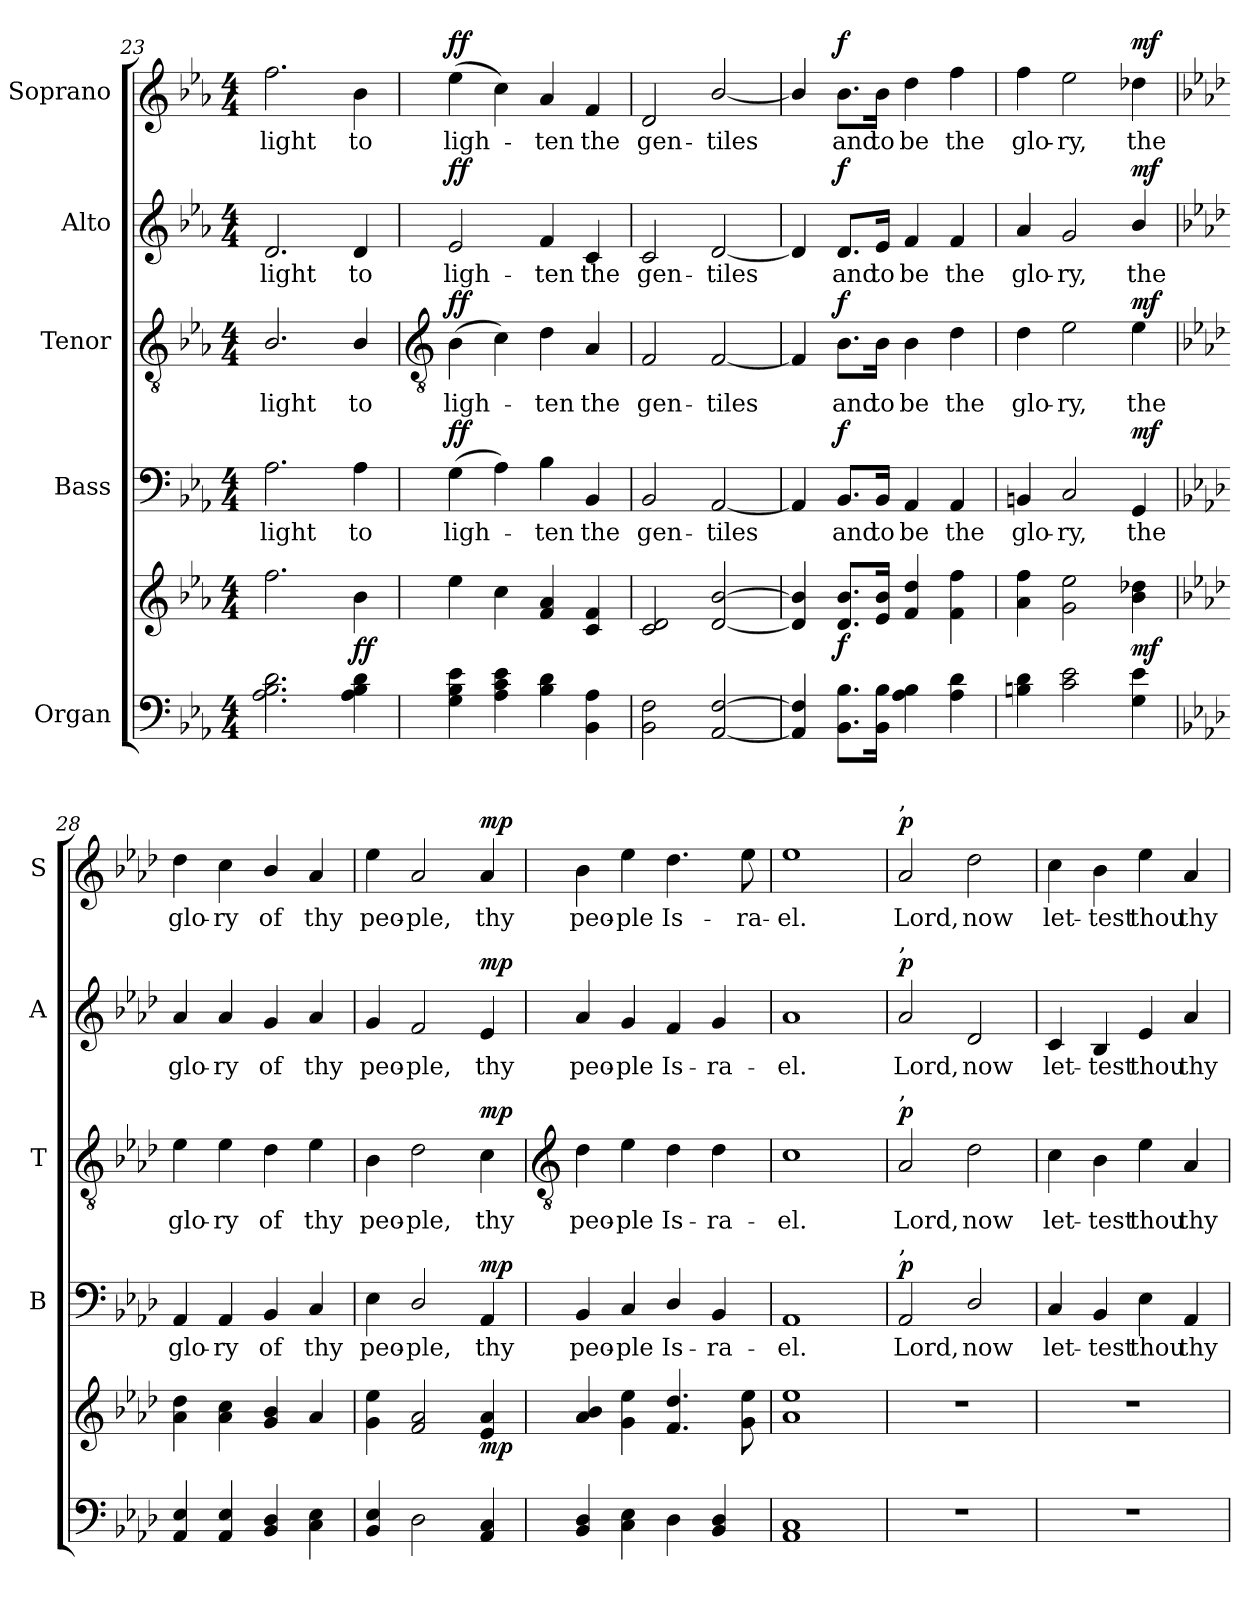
**kern	**kern	**dynam	**kern	**text	**dynam	**kern	**text	**dynam	**kern	**text	**dynam	**kern	**text	**dynam
*part5	*part5	*part5	*part4	*part4	*part4	*part3	*part3	*part3	*part2	*part2	*part2	*part1	*part1	*part1
*staff6	*staff5	*staff5/6	*staff4	*staff4	*staff4	*staff3	*staff3	*staff3	*staff2	*staff2	*staff2	*staff1	*staff1	*staff1
*I"Organ	*	*	*I"Bass	*	*	*I"Tenor	*	*	*I"Alto	*	*	*I"Soprano	*	*
*	*	*	*I'B	*	*	*I'T	*	*	*I'A	*	*	*I'S	*	*
*clefF4	*clefG2	*	*clefF4	*	*	*clefGv2	*	*	*clefG2	*	*	*clefG2	*	*
*k[b-e-a-]	*k[b-e-a-]	*	*k[b-e-a-]	*	*	*k[b-e-a-]	*	*	*k[b-e-a-]	*	*	*k[b-e-a-]	*	*
*E-:	*E-:	*	*E-:	*	*	*E-:	*	*	*E-:	*	*	*E-:	*	*
*M4/4	*M4/4	*	*M4/4	*	*	*M4/4	*	*	*M4/4	*	*	*M4/4	*	*
=23	=23	=23	=23	=23	=23	=23	=23	=23	=23	=23	=23	=23	=23	=23
!	!	!	!	!LO:LY:b	!	!	!LO:LY:b	!	!	!LO:LY:b	!	!	!LO:LY:b	!
2.A- 2.B- 2.d	2.ff	.	2.A-	light	.	2.B-/	light	.	2.d	light	.	2.ff	light	.
!	!	!LO:DY:b	!	!LO:LY:b	!	!	!LO:LY:b	!	!	!LO:LY:b	!	!	!LO:LY:b	!
4A- 4B- 4d	4b-	ff	4A-	to	.	4B-/	to	.	4d	to	.	4b-	to	.
!!LO:LB:g=z
=24	=24	=24	=24	=24	=24	=24	=24	=24	=24	=24	=24	=24	=24	=24
*	*	*	*	*	*	*clefGv2	*	*	*	*	*	*	*	*
!	!	!	!	!LO:LY:b	!LO:DY:b	!	!LO:LY:b	!LO:DY:b	!	!LO:LY:b	!LO:DY:b	!	!LO:LY:b	!LO:DY:b
4G 4B- 4e-	4ee-	.	(>4G	ligh-	ff	(>4B-	ligh-	ff	2e-	ligh-	ff	(>4ee-	ligh-	ff
4A- 4c 4e-	4cc	.	4A-)	.	.	4c)	.	.	.	.	.	4cc)	.	.
!	!	!	!	!LO:LY:b	!	!	!LO:LY:b	!	!	!LO:LY:b	!	!	!LO:LY:b	!
4B- 4d	4f 4a-	.	4B-	ten	.	4d	ten	.	4f	-ten	.	4a-	ten	.
!	!	!	!	!LO:LY:b	!	!	!LO:LY:b	!	!	!LO:LY:b	!	!	!LO:LY:b	!
4BB- 4A-	4c 4f	.	4BB-	the	.	4A-	the	.	4c	the	.	4f	the	.
=25	=25	=25	=25	=25	=25	=25	=25	=25	=25	=25	=25	=25	=25	=25
!	!	!	!	!LO:LY:b	!	!	!LO:LY:b	!	!	!LO:LY:b	!	!	!LO:LY:b	!
2BB- 2F	2c 2d	.	2BB-	gen-	.	2F	gen-	.	2c	gen-	.	2d	gen-	.
!	!	!	!	!LO:LY:b	!	!	!LO:LY:b	!	!	!LO:LY:b	!	!	!LO:LY:b	!
[2AA- [2F	[2d [2b-	.	[2AA-	-tiles	.	[2F	-tiles	.	[2d	-tiles	.	[2b-/	-tiles	.
=26	=26	=26	=26	=26	=26	=26	=26	=26	=26	=26	=26	=26	=26	=26
4AA-] 4F]	4d] 4b-]	.	4AA-]	.	.	4F]	.	.	4d]	.	.	4b-/]	.	.
!	!	!LO:DY:b	!	!LO:LY:b	!LO:DY:b	!	!LO:LY:b	!LO:DY:b	!	!LO:LY:b	!LO:DY:b	!	!LO:LY:b	!LO:DY:b
8.BB- 8.B-L	8.d 8.b-L	f	8.BB-/L	and	f	8.B-\L	and	f	8.d/L	and	f	8.b-\L	and	f
!	!	!	!	!LO:LY:b	!	!	!LO:LY:b	!	!	!LO:LY:b	!	!	!LO:LY:b	!
16BB- 16B-J	16e- 16b-J	.	16BB-/Jk	to	.	16B-\Jk	to	.	16e-/Jk	to	.	16b-\Jk	to	.
!	!	!	!	!LO:LY:b	!	!	!LO:LY:b	!	!	!LO:LY:b	!	!	!LO:LY:b	!
4A- 4B-	4f 4dd	.	4AA-	be	.	4B-	be	.	4f	be	.	4dd	be	.
!	!	!	!	!LO:LY:b	!	!	!LO:LY:b	!	!	!LO:LY:b	!	!	!LO:LY:b	!
4A- 4d	4f 4ff	.	4AA-	the	.	4d	the	.	4f	the	.	4ff	the	.
=27	=27	=27	=27	=27	=27	=27	=27	=27	=27	=27	=27	=27	=27	=27
!	!	!	!	!LO:LY:b	!	!	!LO:LY:b	!	!	!LO:LY:b	!	!	!LO:LY:b	!
4Bn 4d	4a- 4ff	.	4BBn	glo-	.	4d	glo-	.	4a-	glo-	.	4ff	glo-	.
!	!	!	!	!LO:LY:b	!	!	!LO:LY:b	!	!	!LO:LY:b	!	!	!LO:LY:b	!
2c 2e-	2g 2ee-	.	2C	-ry,	.	2e-	-ry,	.	2g	-ry,	.	2ee-	-ry,	.
!	!	!LO:DY:b	!	!LO:LY:b	!LO:DY:b	!	!LO:LY:b	!LO:DY:b	!	!LO:LY:b	!LO:DY:b	!	!LO:LY:b	!LO:DY:b
4G 4e-	4b- 4dd-X	mf	4GG	the	mf	4e-	the	mf	4b-/	the	mf	4dd-X	the	mf
=28	=28	=28	=28	=28	=28	=28	=28	=28	=28	=28	=28	=28	=28	=28
*k[b-e-a-d-]	*k[b-e-a-d-]	*	*k[b-e-a-d-]	*	*	*k[b-e-a-d-]	*	*	*k[b-e-a-d-]	*	*	*k[b-e-a-d-]	*	*
*A-:	*A-:	*	*A-:	*	*	*A-:	*	*	*A-:	*	*	*A-:	*	*
!	!	!	!	!LO:LY:b	!	!	!LO:LY:b	!	!	!LO:LY:b	!	!	!LO:LY:b	!
4AA- 4E-	4a- 4dd-	.	4AA-	glo-	.	4e-	glo-	.	4a-	glo-	.	4dd-	glo-	.
!	!	!	!	!LO:LY:b	!	!	!LO:LY:b	!	!	!LO:LY:b	!	!	!LO:LY:b	!
4AA- 4E-	4a- 4cc	.	4AA-	-ry	.	4e-	-ry	.	4a-	-ry	.	4cc	-ry	.
!	!	!	!	!LO:LY:b	!	!	!LO:LY:b	!	!	!LO:LY:b	!	!	!LO:LY:b	!
4BB- 4D-	4g 4b-	.	4BB-	of	.	4d-	of	.	4g	of	.	4b-/	of	.
!	!	!	!	!LO:LY:b	!	!	!LO:LY:b	!	!	!LO:LY:b	!	!	!LO:LY:b	!
4C 4E-	4a-	.	4C	thy	.	4e-	thy	.	4a-	thy	.	4a-	thy	.
=29	=29	=29	=29	=29	=29	=29	=29	=29	=29	=29	=29	=29	=29	=29
!	!	!	!	!LO:LY:b	!	!	!LO:LY:b	!	!	!LO:LY:b	!	!	!LO:LY:b	!
4BB- 4E-	4g 4ee-	.	4E-	peo-	.	4B-	peo-	.	4g	peo-	.	4ee-	peo-	.
!	!	!	!	!LO:LY:b	!	!	!LO:LY:b	!	!	!LO:LY:b	!	!	!LO:LY:b	!
2D-	2f 2a-	.	2D-/	-ple,	.	2d-	-ple,	.	2f	-ple,	.	2a-	-ple,	.
!	!	!LO:DY:b	!	!LO:LY:b	!LO:DY:b	!	!LO:LY:b	!LO:DY:b	!	!LO:LY:b	!LO:DY:b	!	!LO:LY:b	!LO:DY:b
4AA- 4C	4e- 4a-	mp	4AA-	thy	mp	4c	thy	mp	4e-	thy	mp	4a-	thy	mp
!!LO:LB:g=z
=30	=30	=30	=30	=30	=30	=30	=30	=30	=30	=30	=30	=30	=30	=30
*	*	*	*	*	*	*clefGv2	*	*	*	*	*	*	*	*
!	!	!	!	!LO:LY:b	!	!	!LO:LY:b	!	!	!LO:LY:b	!	!	!LO:LY:b	!
4BB- 4D-	4a- 4b-	.	4BB-	peo-	.	4d-	peo-	.	4a-	peo-	.	4b-	peo-	.
!	!	!	!	!LO:LY:b	!	!	!LO:LY:b	!	!	!LO:LY:b	!	!	!LO:LY:b	!
4C 4E-	4g 4ee-	.	4C	-ple	.	4e-	-ple	.	4g	-ple	.	4ee-	-ple	.
!	!	!	!	!LO:LY:b	!	!	!LO:LY:b	!	!	!LO:LY:b	!	!	!LO:LY:b	!
4D-	4.f 4.dd-	.	4D-/	Is-	.	4d-	Is-	.	4f	Is-	.	4.dd-	Is-	.
!	!	!	!	!LO:LY:b	!	!	!LO:LY:b	!	!	!LO:LY:b	!	!	!	!
4BB- 4D-	.	.	4BB-	-ra-	.	4d-	-ra-	.	4g	-ra-	.	.	.	.
!	!	!	!	!	!	!	!	!	!	!	!	!	!LO:LY:b	!
.	8g 8ee-	.	.	.	.	.	.	.	.	.	.	8ee-	-ra-	.
=31	=31	=31	=31	=31	=31	=31	=31	=31	=31	=31	=31	=31	=31	=31
!	!	!	!	!LO:LY:b	!	!	!LO:LY:b	!	!	!LO:LY:b	!	!	!LO:LY:b	!
1AA- 1C	1a- 1ee-	.	1AA-	-el.	.	1c	-el.	.	1a-	-el.	.	1ee-	-el.	.
=32	=32	=32	=32	=32	=32	=32	=32	=32	=32	=32	=32	=32	=32	=32
!	!	!	!	!	!	!	!	!	!	!	!	!LO:TX:a:t=,	!	!
!	!	!	!	!	!	!	!	!	!LO:TX:a:t=,	!	!	!	!	!
!	!	!	!	!	!	!LO:TX:a:t=,	!	!	!	!	!	!	!	!
!	!	!	!LO:TX:a:t=,	!	!	!	!	!	!	!	!	!	!	!
!	!	!	!	!LO:LY:b	!LO:DY:b	!	!LO:LY:b	!LO:DY:b	!	!LO:LY:b	!LO:DY:b	!	!LO:LY:b	!LO:DY:b
1r	1r	.	2AA-	Lord,	p	2A-	Lord,	p	2a-	Lord,	p	2a-	Lord,	p
!	!	!	!	!LO:LY:b	!	!	!LO:LY:b	!	!	!LO:LY:b	!	!	!LO:LY:b	!
.	.	.	2D-/	now	.	2d-	now	.	2d-	now	.	2dd-	now	.
=33	=33	=33	=33	=33	=33	=33	=33	=33	=33	=33	=33	=33	=33	=33
!	!	!	!	!LO:LY:b	!	!	!LO:LY:b	!	!	!LO:LY:b	!	!	!LO:LY:b	!
1r	1r	.	4C	let-	.	4c	let-	.	4c	let-	.	4cc	let-	.
!	!	!	!	!LO:LY:b	!	!	!LO:LY:b	!	!	!LO:LY:b	!	!	!LO:LY:b	!
.	.	.	4BB-	-test	.	4B-	-test	.	4B-	-test	.	4b-	-test	.
!	!	!	!	!LO:LY:b	!	!	!LO:LY:b	!	!	!LO:LY:b	!	!	!LO:LY:b	!
.	.	.	4E-	thou	.	4e-	thou	.	4e-	thou	.	4ee-	thou	.
!	!	!	!	!LO:LY:b	!	!	!LO:LY:b	!	!	!LO:LY:b	!	!	!LO:LY:b	!
.	.	.	4AA-	thy	.	4A-	thy	.	4a-	thy	.	4a-	thy	.
=	=	=	=	=	=	=	=	=	=	=	=	=	=	=
*-	*-	*-	*-	*-	*-	*-	*-	*-	*-	*-	*-	*-	*-	*-
